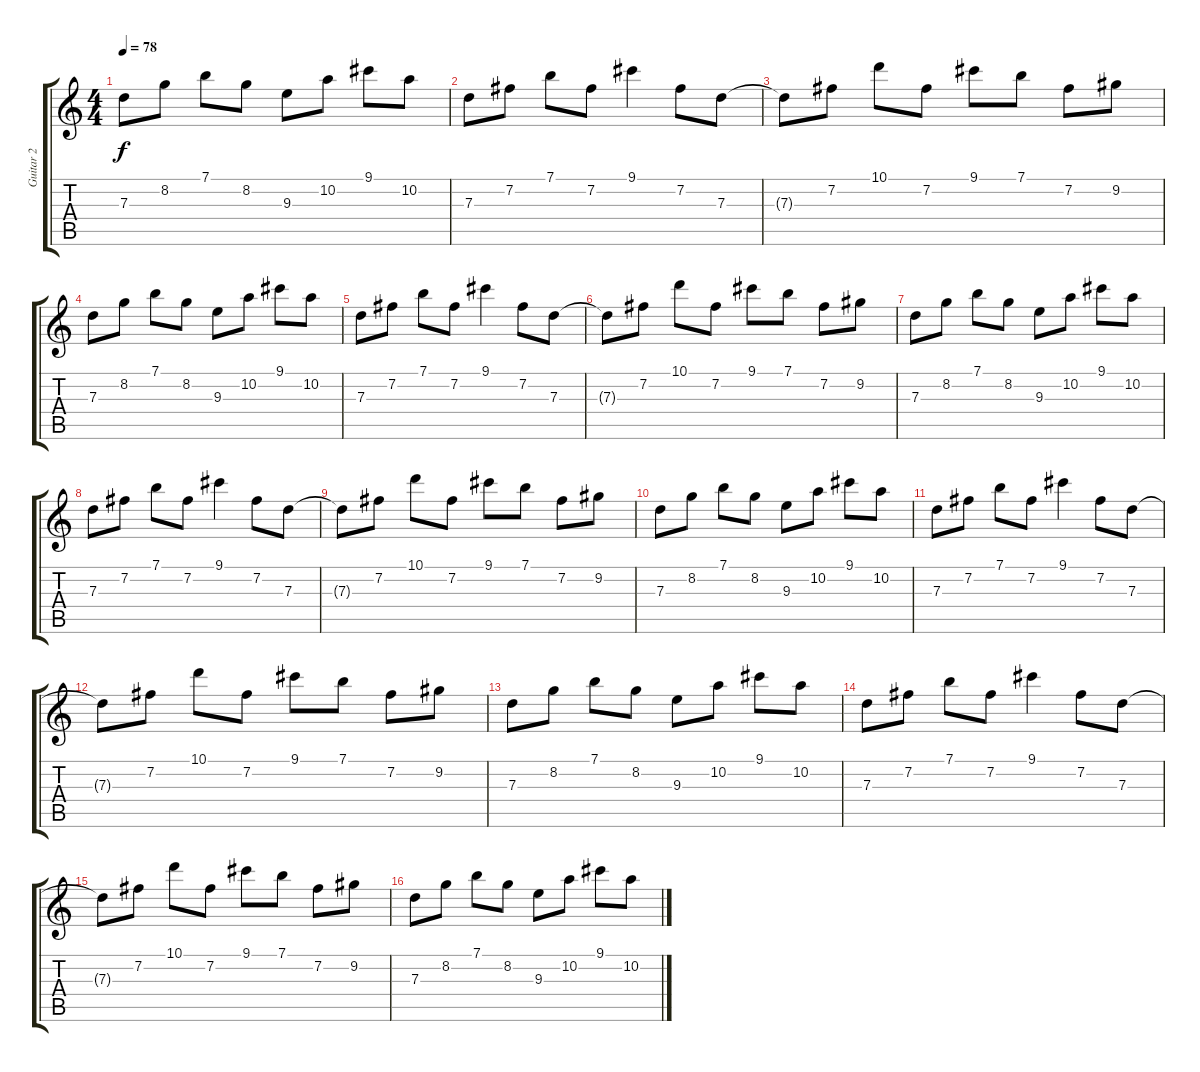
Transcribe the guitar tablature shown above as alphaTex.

\track ("Guitar 2" "Guitar 2") {instrument electricguitarjazz}
\staff {score tabs}
\tuning (E4 B3 G3 D3 A2 E2) {hide}
\ts (4 4)
\tempo 78
\clef g2
\ks c
7.3.8{dy f} 8.2.8 7.1.8 8.2.8 9.3.8 10.2.8 9.1.8 10.2.8 |
7.3.8 7.2.8 7.1.8 7.2.8 9.1.4 7.2.8 7.3.8 |
7.3{t}.8 7.2.8 10.1.8 7.2.8 9.1.8 7.1.8 7.2.8 9.2.8 |
7.3.8 8.2.8 7.1.8 8.2.8 9.3.8 10.2.8 9.1.8 10.2.8 |
7.3.8 7.2.8 7.1.8 7.2.8 9.1.4 7.2.8 7.3.8 |
7.3{t}.8 7.2.8 10.1.8 7.2.8 9.1.8 7.1.8 7.2.8 9.2.8 |
7.3.8 8.2.8 7.1.8 8.2.8 9.3.8 10.2.8 9.1.8 10.2.8 |
7.3.8 7.2.8 7.1.8 7.2.8 9.1.4 7.2.8 7.3.8 |
7.3{t}.8 7.2.8 10.1.8 7.2.8 9.1.8 7.1.8 7.2.8 9.2.8 |
7.3.8 8.2.8 7.1.8 8.2.8 9.3.8 10.2.8 9.1.8 10.2.8 |
7.3.8 7.2.8 7.1.8 7.2.8 9.1.4 7.2.8 7.3.8 |
7.3{t}.8 7.2.8 10.1.8 7.2.8 9.1.8 7.1.8 7.2.8 9.2.8 |
7.3.8 8.2.8 7.1.8 8.2.8 9.3.8 10.2.8 9.1.8 10.2.8 |
7.3.8{volume 11} 7.2.8 7.1.8 7.2.8 9.1.4{volume 10} 7.2.8 7.3.8 |
7.3{t}.8 7.2.8 10.1.8{volume 8} 7.2.8 9.1.8 7.1.8{volume 7} 7.2.8 9.2.8 |
7.3.8{volume 5} 8.2.8 7.1.8 8.2.8{volume 3} 9.3.8 10.2.8 9.1.8 10.2.8
